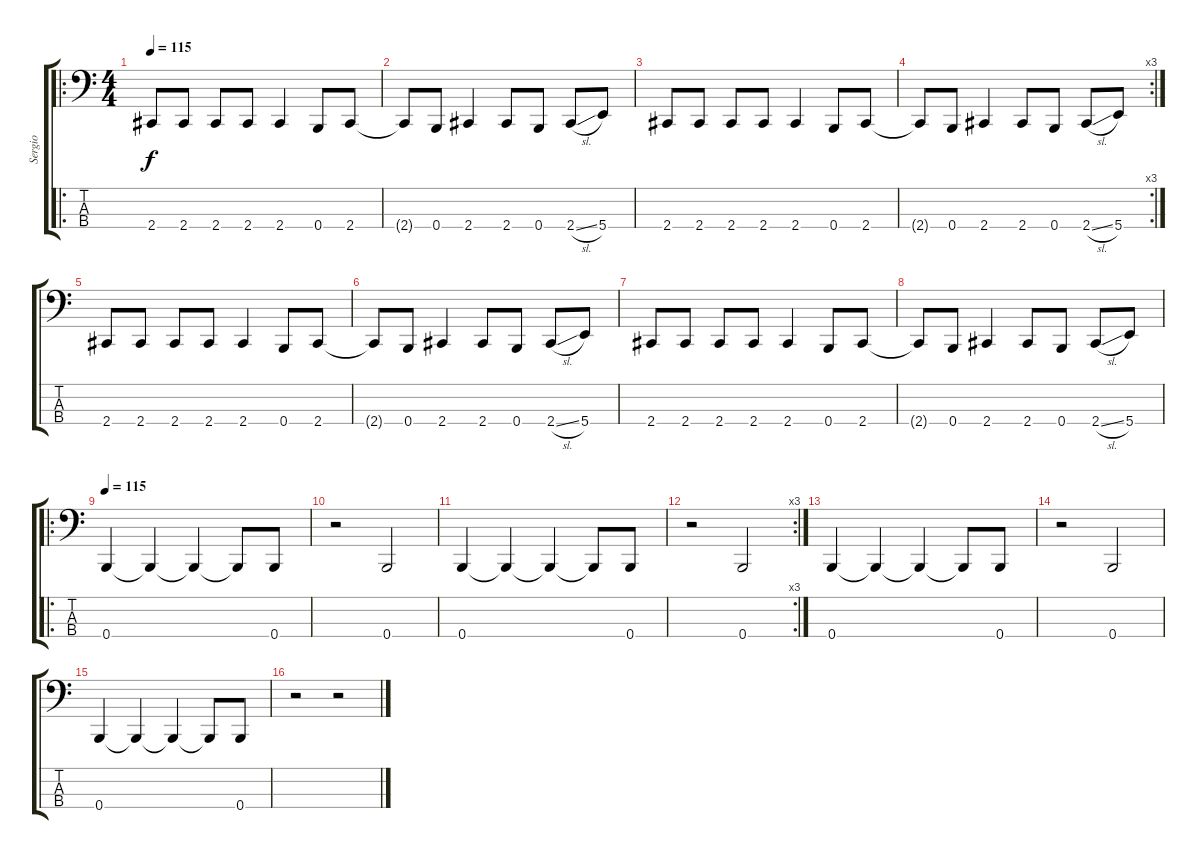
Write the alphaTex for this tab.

\track ("Sergio" "Sergio") {instrument electricbassfinger}
\staff {score tabs}
\tuning (E2 B1 Gb1 B0) {hide}
\ro
\ts (4 4)
\tempo 115
\clef f4
\ks c
2.4.8{dy f} 2.4.8 2.4.8 2.4.8 2.4.4 0.4.8 2.4.8 |
2.4{t}.8 0.4.8 2.4.4 2.4.8 0.4.8 2.4{sl}.8 5.4.8 |
2.4.8 2.4.8 2.4.8 2.4.8 2.4.4 0.4.8 2.4.8 |
\rc 3
2.4{t}.8 0.4.8 2.4.4 2.4.8 0.4.8 2.4{sl}.8 5.4.8 |
2.4.8 2.4.8 2.4.8 2.4.8 2.4.4 0.4.8 2.4.8 |
2.4{t}.8 0.4.8 2.4.4 2.4.8 0.4.8 2.4{sl}.8 5.4.8 |
2.4.8 2.4.8 2.4.8 2.4.8 2.4.4 0.4.8 2.4.8 |
2.4{t}.8 0.4.8 2.4.4 2.4.8 0.4.8 2.4{sl}.8 5.4.8 |
\ro
\tempo 115
0.4.4{volume 0} 0.4{t}.4 0.4{t}.4 0.4{t}.8 0.4.8{volume 16} |
r.2 0.4.2 |
0.4.4{volume 0} 0.4{t}.4 0.4{t}.4 0.4{t}.8 0.4.8{volume 16} |
\rc 3
r.2 0.4.2 |
0.4.4{volume 0} 0.4{t}.4 0.4{t}.4 0.4{t}.8 0.4.8{volume 16} |
r.2 0.4.2 |
0.4.4{volume 0} 0.4{t}.4 0.4{t}.4 0.4{t}.8 0.4.8{volume 16} |
r.2 r.2
